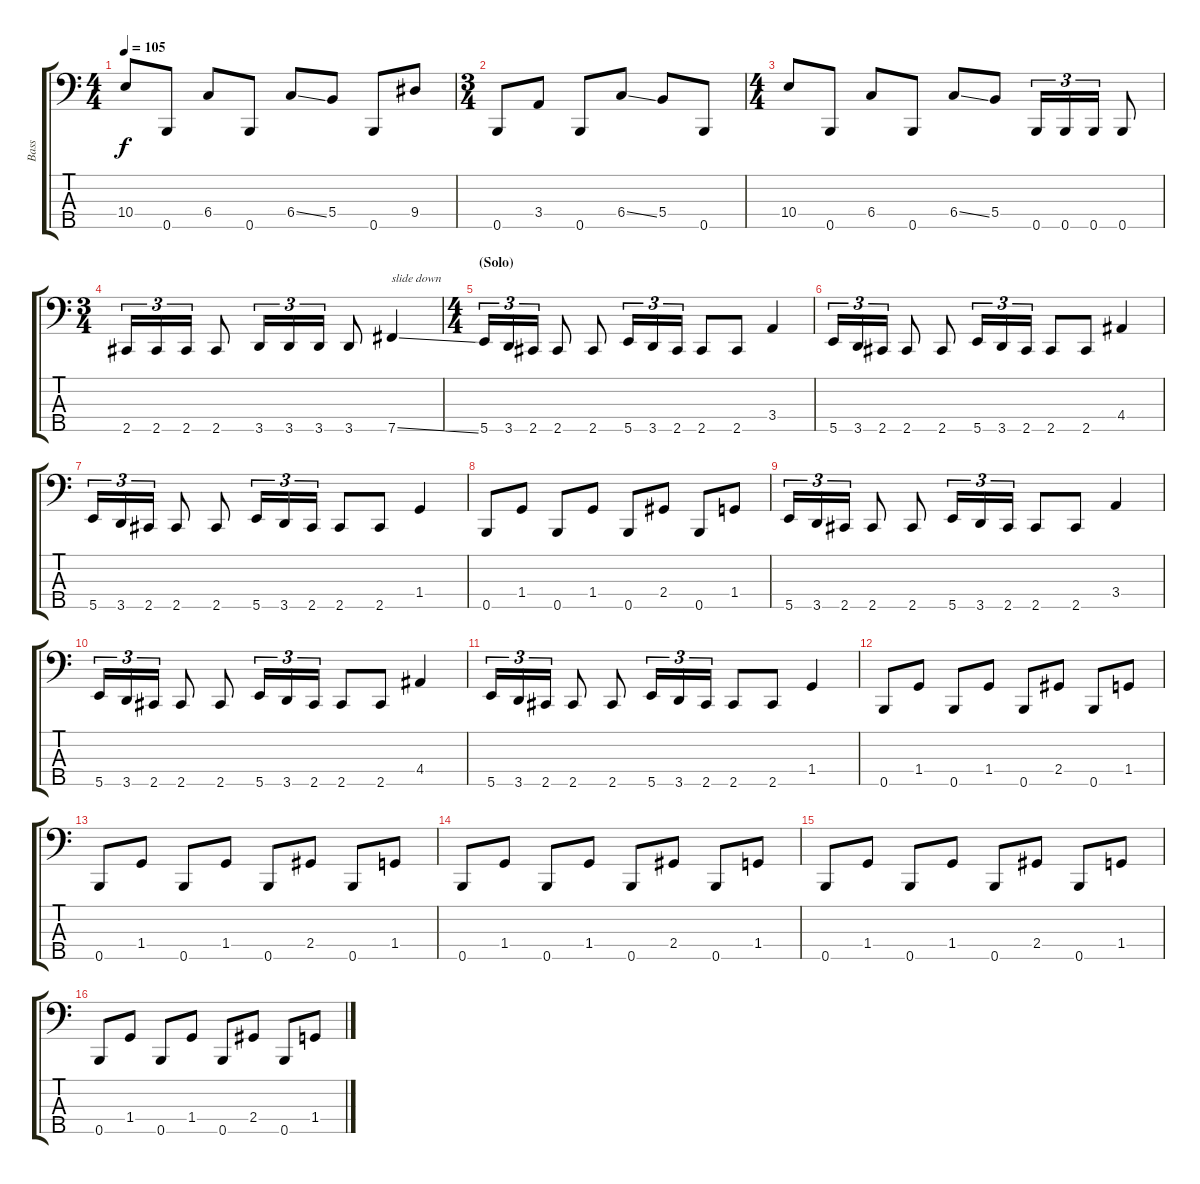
\track ("Bass" "Bass") {instrument electricbassfinger}
\staff {score tabs}
\tuning (B2 Gb2 B1 Gb1 B0) {hide}
\ts (4 4)
\tempo 105
\clef f4
\ks c
10.4.8{dy f} 0.5.8 6.4.8 0.5.8 6.4{ss}.8 5.4.8 0.5.8 9.4.8 |
\ts (3 4)
0.5.8 3.4.8 0.5.8 6.4{ss}.8 5.4.8 0.5.8 |
\ts (4 4)
10.4.8 0.5.8 6.4.8 0.5.8 6.4{ss}.8 5.4.8 0.5.16{tu (3 2)} 0.5.16{tu (3 2)} 0.5.16{tu (3 2)} 0.5.8 |
\ts (3 4)
2.5.16{tu (3 2)} 2.5.16{tu (3 2)} 2.5.16{tu (3 2)} 2.5.8 3.5.16{tu (3 2)} 3.5.16{tu (3 2)} 3.5.16{tu (3 2)} 3.5.8 7.5{ss}.4{txt "slide down"} |
\ts (4 4)
\section ("" "(Solo)")
5.5.16{tu (3 2)} 3.5.16{tu (3 2)} 2.5.16{tu (3 2)} 2.5.8 2.5.8 5.5.16{tu (3 2)} 3.5.16{tu (3 2)} 2.5.16{tu (3 2)} 2.5.8 2.5.8 3.4.4 |
5.5.16{tu (3 2)} 3.5.16{tu (3 2)} 2.5.16{tu (3 2)} 2.5.8 2.5.8 5.5.16{tu (3 2)} 3.5.16{tu (3 2)} 2.5.16{tu (3 2)} 2.5.8 2.5.8 4.4.4 |
5.5.16{tu (3 2)} 3.5.16{tu (3 2)} 2.5.16{tu (3 2)} 2.5.8 2.5.8 5.5.16{tu (3 2)} 3.5.16{tu (3 2)} 2.5.16{tu (3 2)} 2.5.8 2.5.8 1.4.4 |
0.5.8 1.4.8 0.5.8 1.4.8 0.5.8 2.4.8 0.5.8 1.4.8 |
5.5.16{tu (3 2)} 3.5.16{tu (3 2)} 2.5.16{tu (3 2)} 2.5.8 2.5.8 5.5.16{tu (3 2)} 3.5.16{tu (3 2)} 2.5.16{tu (3 2)} 2.5.8 2.5.8 3.4.4 |
5.5.16{tu (3 2)} 3.5.16{tu (3 2)} 2.5.16{tu (3 2)} 2.5.8 2.5.8 5.5.16{tu (3 2)} 3.5.16{tu (3 2)} 2.5.16{tu (3 2)} 2.5.8 2.5.8 4.4.4 |
5.5.16{tu (3 2)} 3.5.16{tu (3 2)} 2.5.16{tu (3 2)} 2.5.8 2.5.8 5.5.16{tu (3 2)} 3.5.16{tu (3 2)} 2.5.16{tu (3 2)} 2.5.8 2.5.8 1.4.4 |
0.5.8 1.4.8 0.5.8 1.4.8 0.5.8 2.4.8 0.5.8 1.4.8 |
0.5.8 1.4.8 0.5.8 1.4.8 0.5.8 2.4.8 0.5.8 1.4.8 |
0.5.8 1.4.8 0.5.8 1.4.8 0.5.8 2.4.8 0.5.8 1.4.8 |
0.5.8 1.4.8 0.5.8 1.4.8 0.5.8 2.4.8 0.5.8 1.4.8 |
0.5.8 1.4.8 0.5.8 1.4.8 0.5.8 2.4.8 0.5.8 1.4.8
